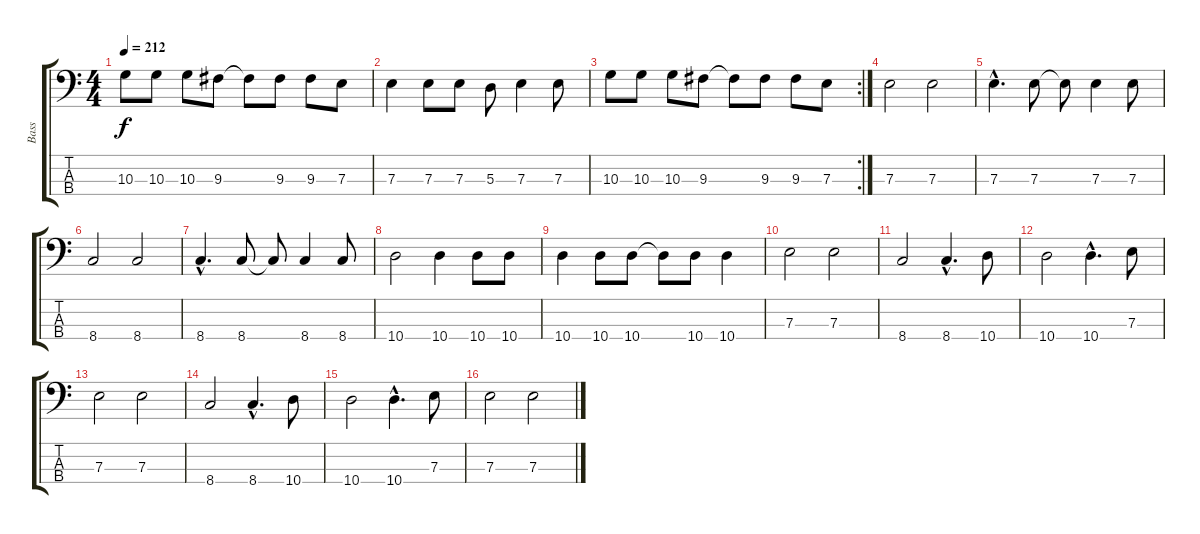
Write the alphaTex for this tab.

\track ("Bass" "Bass") {instrument electricbasspick}
\staff {score tabs}
\tuning (G2 D2 A1 E1) {hide}
\ts (4 4)
\tempo 212
\clef f4
\ks c
10.3.8{dy f} 10.3.8 10.3.8 9.3.8 9.3{t}.8 9.3.8 9.3.8 7.3.8 |
7.3.4 7.3.8 7.3.8 5.3.8 7.3.4 7.3.8 |
\rc 2
10.3.8 10.3.8 10.3.8 9.3.8 9.3{t}.8 9.3.8 9.3.8 7.3.8 |
7.3.2 7.3.2 |
7.3{hac}.4{d} 7.3.8 7.3{t}.8 7.3.4 7.3.8 |
8.4.2 8.4.2 |
8.4{hac}.4{d} 8.4.8 8.4{t}.8 8.4.4 8.4.8 |
10.4.2 10.4.4 10.4.8 10.4.8 |
10.4.4 10.4.8 10.4.8 10.4{t}.8 10.4.8 10.4.4 |
7.3.2 7.3.2 |
8.4.2 8.4{hac}.4{d} 10.4.8 |
10.4.2 10.4{hac}.4{d} 7.3.8 |
7.3.2 7.3.2 |
8.4.2 8.4{hac}.4{d} 10.4.8 |
10.4.2 10.4{hac}.4{d} 7.3.8 |
7.3.2 7.3.2
